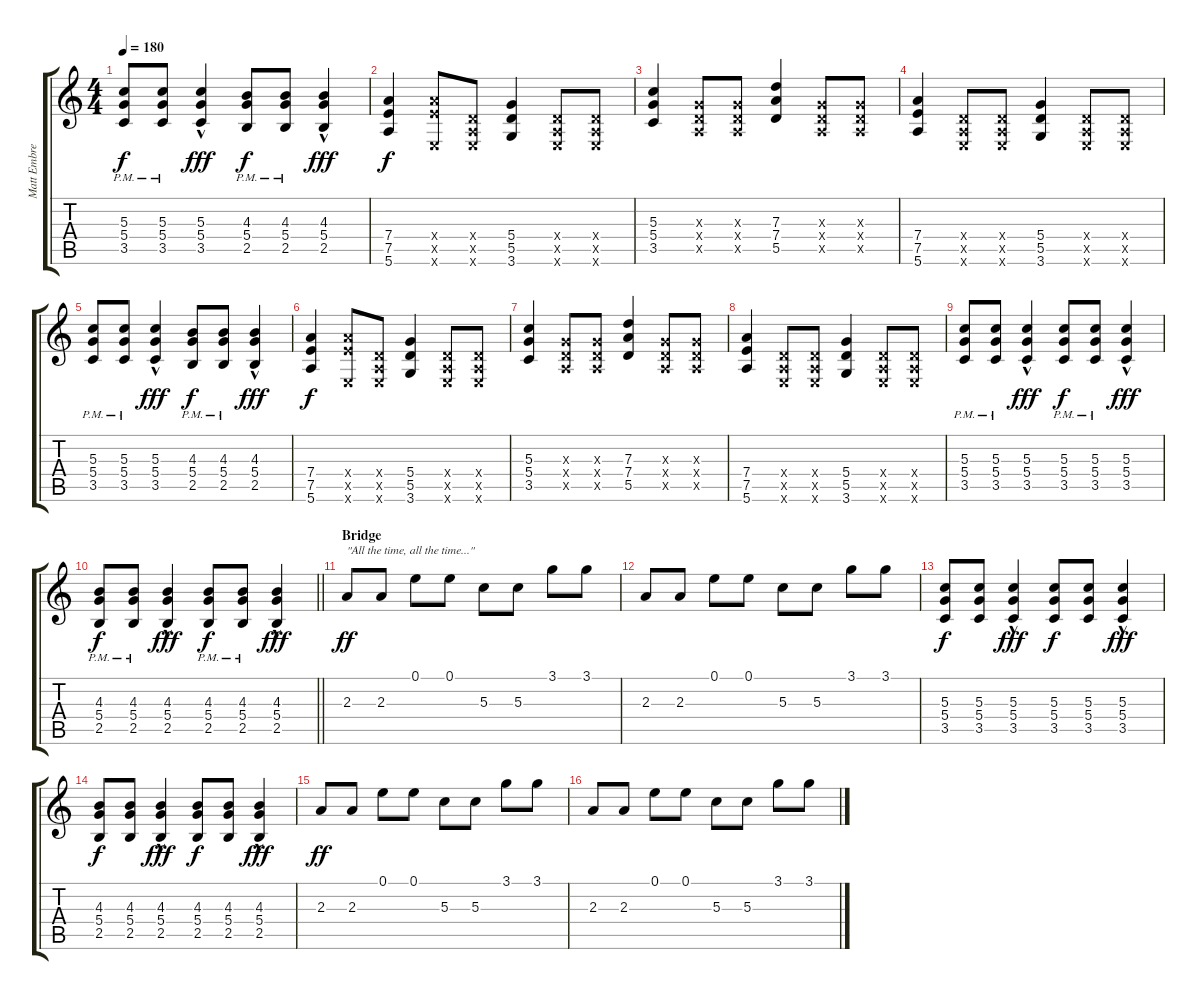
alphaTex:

\track ("Matt Embree" "Matt Embre") {instrument electricguitarclean}
\staff {score tabs}
\tuning (E4 B3 G3 D3 A2 E2) {hide}
\ts (4 4)
\tempo 180
\clef g2
\ks c
(5.3{pm} 5.4{pm} 3.5{pm}).8{dy f} (5.3{pm} 5.4{pm} 3.5{pm}).8 (5.3{hac} 5.4{hac} 3.5{hac}).4{dy fff} (4.3{pm} 5.4{pm} 2.5{pm}).8{dy f} (4.3{pm} 5.4{pm} 2.5{pm}).8 (4.3{hac} 5.4{hac} 2.5{hac}).4{dy fff} |
(7.4 7.5 5.6).4{dy f} (7.4{x} 7.5{x} 0.6{x}).8 (0.4{x} 0.5{x} 0.6{x}).8 (5.4 5.5 3.6).4 (0.4{x} 0.5{x} 0.6{x}).8 (0.4{x} 0.5{x} 0.6{x}).8 |
(5.3 5.4 3.5).4 (0.3{x} 0.4{x} 0.5{x}).8 (0.3{x} 0.4{x} 0.5{x}).8 (7.3 7.4 5.5).4 (0.3{x} 0.4{x} 0.5{x}).8 (0.3{x} 0.4{x} 0.5{x}).8 |
(7.4 7.5 5.6).4 (0.4{x} 0.5{x} 0.6{x}).8 (0.4{x} 0.5{x} 0.6{x}).8 (5.4 5.5 3.6).4 (0.4{x} 0.5{x} 0.6{x}).8 (0.4{x} 0.5{x} 0.6{x}).8 |
(5.3{pm} 5.4{pm} 3.5{pm}).8 (5.3{pm} 5.4{pm} 3.5{pm}).8 (5.3{hac} 5.4{hac} 3.5{hac}).4{dy fff} (4.3{pm} 5.4{pm} 2.5{pm}).8{dy f} (4.3{pm} 5.4{pm} 2.5{pm}).8 (4.3{hac} 5.4{hac} 2.5{hac}).4{dy fff} |
(7.4 7.5 5.6).4{dy f} (7.4{x} 7.5{x} 0.6{x}).8 (0.4{x} 0.5{x} 0.6{x}).8 (5.4 5.5 3.6).4 (0.4{x} 0.5{x} 0.6{x}).8 (0.4{x} 0.5{x} 0.6{x}).8 |
(5.3 5.4 3.5).4 (0.3{x} 0.4{x} 0.5{x}).8 (0.3{x} 0.4{x} 0.5{x}).8 (7.3 7.4 5.5).4 (0.3{x} 0.4{x} 0.5{x}).8 (0.3{x} 0.4{x} 0.5{x}).8 |
(7.4 7.5 5.6).4 (0.4{x} 0.5{x} 0.6{x}).8 (0.4{x} 0.5{x} 0.6{x}).8 (5.4 5.5 3.6).4 (0.4{x} 0.5{x} 0.6{x}).8 (0.4{x} 0.5{x} 0.6{x}).8 |
(5.3{pm} 5.4{pm} 3.5{pm}).8 (5.3{pm} 5.4{pm} 3.5{pm}).8 (5.3{hac} 5.4{hac} 3.5{hac}).4{dy fff} (5.3{pm} 5.4{pm} 3.5{pm}).8{dy f} (5.3{pm} 5.4{pm} 3.5{pm}).8 (5.3{hac} 5.4{hac} 3.5{hac}).4{dy fff} |
\barLineRight lightlight
(4.3{pm} 5.4{pm} 2.5{pm}).8{dy f} (4.3{pm} 5.4{pm} 2.5{pm}).8 (4.3{hac} 5.4{hac} 2.5{hac}).4{dy fff} (4.3{pm} 5.4{pm} 2.5{pm}).8{dy f} (4.3{pm} 5.4{pm} 2.5{pm}).8 (4.3{hac} 5.4{hac} 2.5{hac}).4{dy fff} |
\section ("" "Bridge")
2.3.8{txt "\"All the time, all the time...\"" dy ff} 2.3.8 0.1.8 0.1.8 5.3.8 5.3.8 3.1.8 3.1.8 |
2.3.8 2.3.8 0.1.8 0.1.8 5.3.8 5.3.8 3.1.8 3.1.8 |
(5.3 5.4 3.5).8{dy f} (5.3 5.4 3.5).8 (5.3{hac} 5.4{hac} 3.5{hac}).4{dy fff} (5.3 5.4 3.5).8{dy f} (5.3 5.4 3.5).8 (5.3{hac} 5.4{hac} 3.5{hac}).4{dy fff} |
(4.3 5.4 2.5).8{dy f} (4.3 5.4 2.5).8 (4.3{hac} 5.4{hac} 2.5{hac}).4{dy fff} (4.3 5.4 2.5).8{dy f} (4.3 5.4 2.5).8 (4.3{hac} 5.4{hac} 2.5{hac}).4{dy fff} |
2.3.8{dy ff} 2.3.8 0.1.8 0.1.8 5.3.8 5.3.8 3.1.8 3.1.8 |
2.3.8 2.3.8 0.1.8 0.1.8 5.3.8 5.3.8 3.1.8 3.1.8
